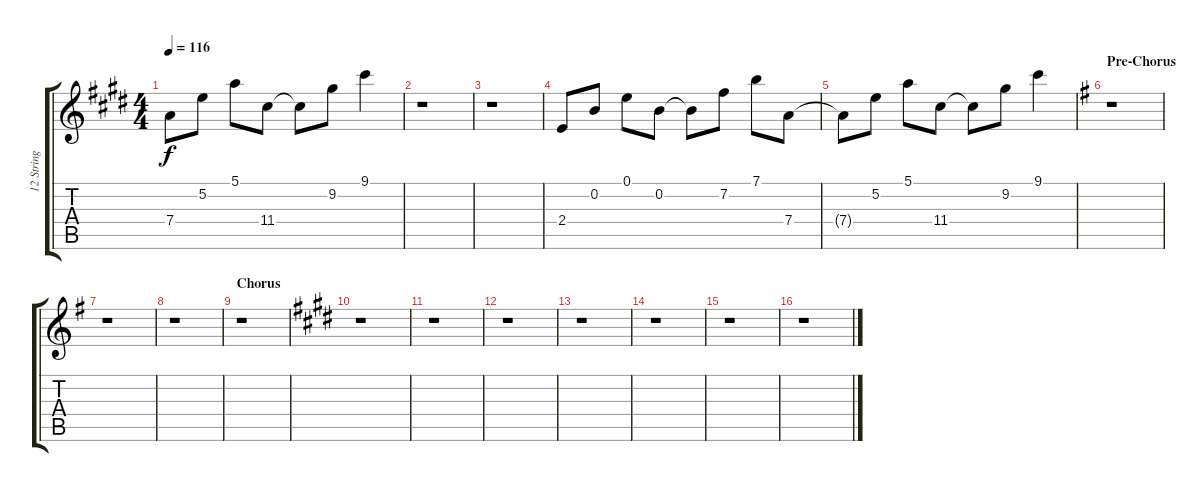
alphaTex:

\track ("12 String A. Guitar" "12 String ") {instrument acousticguitarsteel}
\staff {score tabs}
\tuning (E4 B3 G3 D3 A2 E2) {hide}
\ts (4 4)
\tempo 116
\clef g2
\ks e
7.4{t}.8{dy f} 5.2.8 5.1.8 11.4.8 11.4{t}.8 9.2.8 9.1.4 |
r.1 |
r.1 |
2.4.8 0.2.8 0.1.8 0.2.8 0.2{t}.8 7.2.8 7.1.8 7.4.8 |
7.4{t}.8 5.2.8 5.1.8 11.4.8 11.4{t}.8 9.2.8 9.1.4 |
\section ("" "Pre-Chorus")
\ks g
r.1 |
r.1 |
r.1 |
\section ("" "Chorus")
r.1 |
\ks e
r.1 |
r.1 |
r.1 |
r.1 |
r.1 |
r.1 |
r.1
